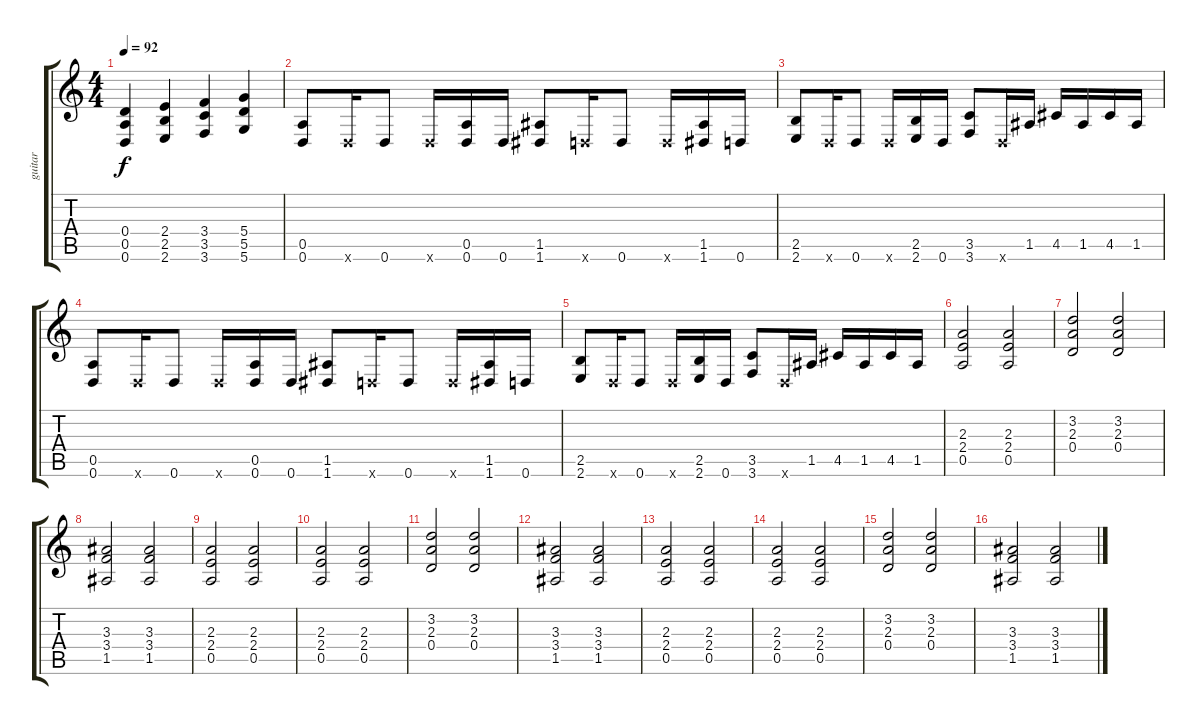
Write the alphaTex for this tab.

\track ("guitar" "guitar") {instrument distortionguitar}
\staff {score tabs}
\tuning (E4 B3 G3 D3 A2 D2) {hide}
\ts (4 4)
\tempo 92
\clef g2
\ks c
(0.4 0.5 0.6).4{dy f} (2.4 2.5 2.6).4 (3.4 3.5 3.6).4 (5.4 5.5 5.6).4 |
(0.5 0.6).8 0.6{x}.16 0.6.8 0.6{x}.16 (0.5 0.6).16 0.6.16 (1.5 1.6).8 0.6{x}.16 0.6.8 0.6{x}.16 (1.5 1.6).16 0.6.16 |
(2.5 2.6).8 0.6{x}.16 0.6.8 0.6{x}.16 (2.5 2.6).16 0.6.16 (3.5 3.6).8 0.6{x}.16 1.5.16 4.5.16 1.5.16 4.5.16 1.5.16 |
(0.5 0.6).8 0.6{x}.16 0.6.8 0.6{x}.16 (0.5 0.6).16 0.6.16 (1.5 1.6).8 0.6{x}.16 0.6.8 0.6{x}.16 (1.5 1.6).16 0.6.16 |
(2.5 2.6).8 0.6{x}.16 0.6.8 0.6{x}.16 (2.5 2.6).16 0.6.16 (3.5 3.6).8 0.6{x}.16 1.5.16 4.5.16 1.5.16 4.5.16 1.5.16 |
(2.3 2.4 0.5).2 (2.3 2.4 0.5).2 |
(3.2 2.3 0.4).2 (3.2 2.3 0.4).2 |
(3.3 3.4 1.5).2 (3.3 3.4 1.5).2 |
(2.3 2.4 0.5).2 (2.3 2.4 0.5).2 |
(2.3 2.4 0.5).2 (2.3 2.4 0.5).2 |
(3.2 2.3 0.4).2 (3.2 2.3 0.4).2 |
(3.3 3.4 1.5).2 (3.3 3.4 1.5).2 |
(2.3 2.4 0.5).2 (2.3 2.4 0.5).2 |
(2.3 2.4 0.5).2 (2.3 2.4 0.5).2 |
(3.2 2.3 0.4).2 (3.2 2.3 0.4).2 |
(3.3 3.4 1.5).2 (3.3 3.4 1.5).2
